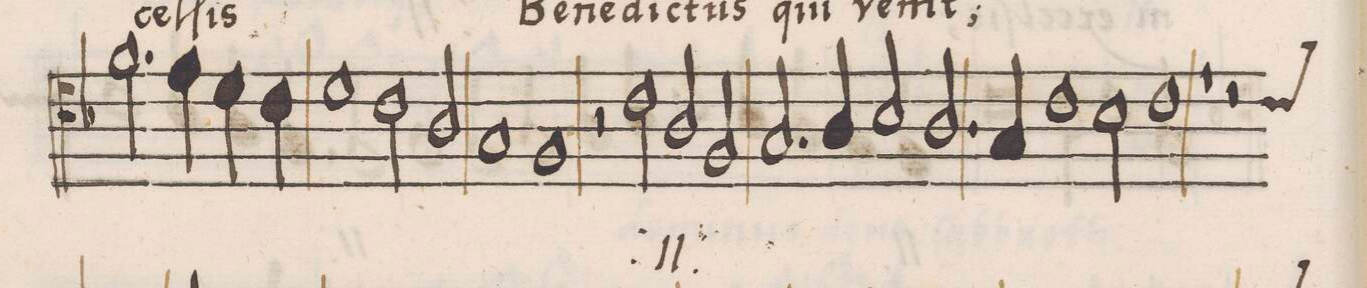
**kern	**text
*I"ALTVS	*
*clefC3	*
*k[b-]	*
*met(c|)	*
*M2/1	*
*clefC4	*
2.f\	.
4e\	.
4d\	.
4c\	.
=111	=111
1d	.
2c\	.
2A/	.
=112	=112
1G	.
1F	.
*	*ij
=113	=113
2r	.
2c\	Be-
2A/	-ne-
2F/	-dic-
=114	=114
2.G/	-tus
4A/	.
2B-/	.
2.A/	qui
=115	=115
4G/	.
1c	ve-
2B-\	.
=116	=116
*custos:c	*
1c	-nit
*-	*-
